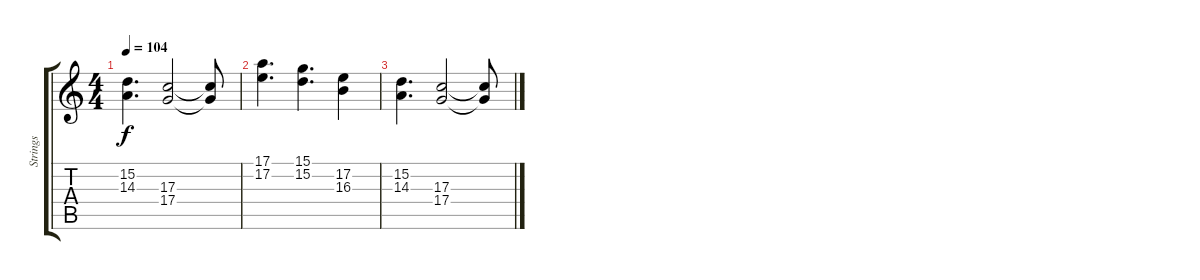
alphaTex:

\track ("Strings" "Strings") {instrument synthstrings2}
\staff {score tabs}
\tuning (E4 B3 G3 D3 A2 E2) {hide}
\ts (4 4)
\tempo 104
\clef g2
\ks c
(15.2 14.3).4{d dy f} (17.3 17.4).2 (17.3{t} 17.4{t}).8 |
(17.1 17.2).4{d} (15.1 15.2).4{d} (17.2 16.3).4 |
(15.2 14.3).4{d} (17.3 17.4).2 (17.3{t} 17.4{t}).8
